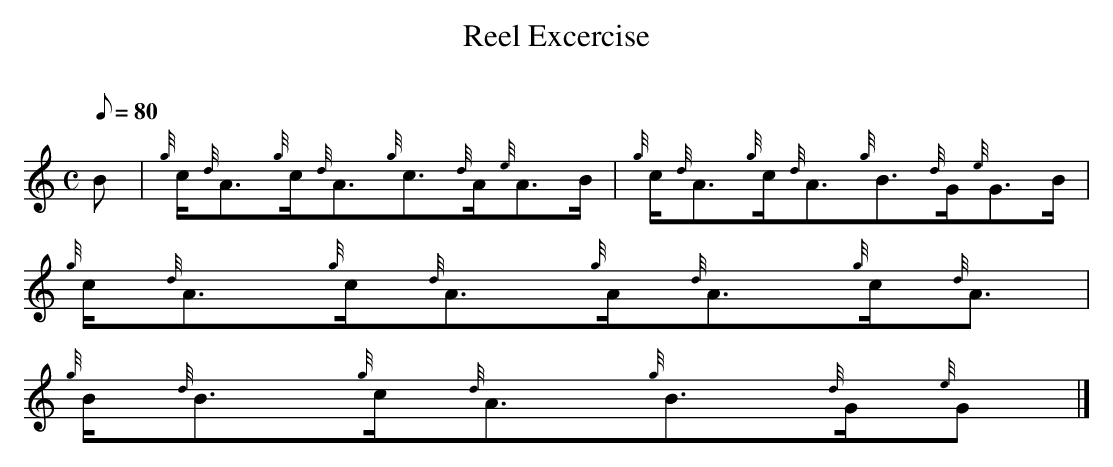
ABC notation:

X:1
T:Reel Excercise
M:C
L:1/8
Q:80
C:
K:HP
B|
{g}c/2{d}A3/2{g}c/2{d}A3/2{g}c3/2{d}A/2{e}A3/2B/2|
{g}c/2{d}A3/2{g}c/2{d}A3/2{g}B3/2{d}G/2{e}G3/2B/2|
{g}c/2{d}A3/2{g}c/2{d}A3/2{g}A/2{d}A3/2{g}c/2{d}A3/2|  !
{g}B/2{d}B3/2{g}c/2{d}A3/2{g}B3/2{d}G/2{e}G|]

